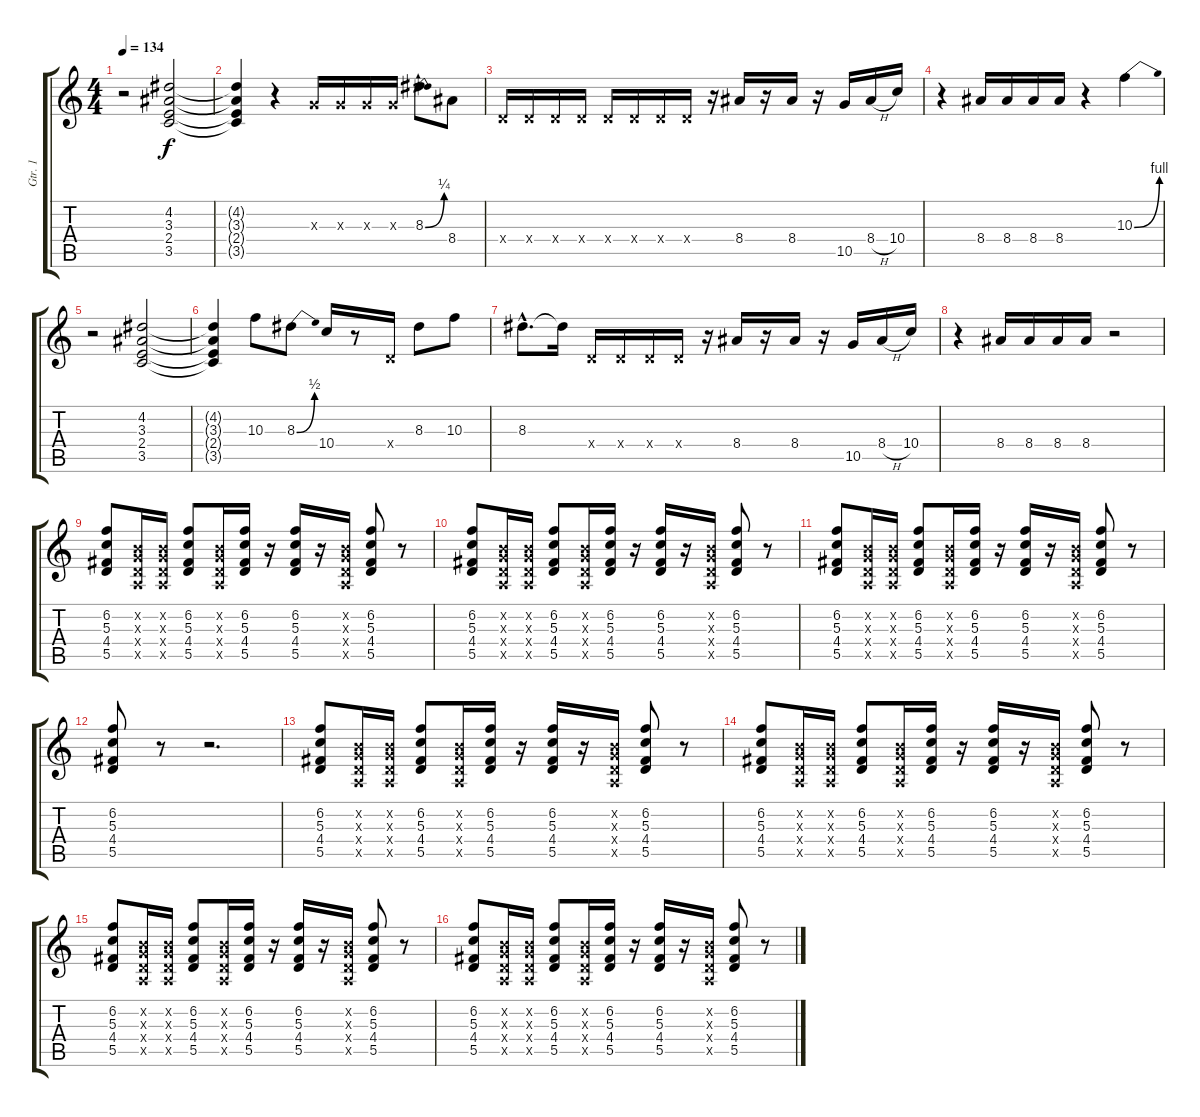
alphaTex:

\track ("Gtr. 1" "Gtr. 1") {instrument electricguitarclean}
\staff {score tabs}
\tuning (E4 B3 G3 D3 A2 E2) {hide}
\ts (4 4)
\tempo 134
\clef g2
\ks c
r.2{dy f} (4.2 3.3 2.4 3.5).2 |
(4.2{t} 3.3{t} 2.4{t} 3.5{t}).4 r.4 0.3{x}.16 0.3{x}.16 0.3{x}.16 0.3{x}.16 8.3{be (bend 0 0 60 1)}.8 8.4.8 |
0.4{x}.16 0.4{x}.16 0.4{x}.16 0.4{x}.16 0.4{x}.16 0.4{x}.16 0.4{x}.16 0.4{x}.16 r.16 8.4.16 r.16 8.4.16 r.16 10.5.16 8.4{h}.16 10.4.16 |
r.4 8.4.16 8.4.16 8.4.16 8.4.16 r.4 10.3{be (bend 0 0 60 4)}.4 |
r.2 (4.2 3.3 2.4 3.5).2 |
(4.2{t} 3.3{t} 2.4{t} 3.5{t}).4 10.3.8 8.3{be (bend 0 0 60 2)}.8 10.4.16 r.8 0.4{x}.16 8.3.8 10.3.8 |
8.3{hac}.8{d} 8.3{t}.16 0.4{x}.16 0.4{x}.16 0.4{x}.16 0.4{x}.16 r.16 8.4.16 r.16 8.4.16 r.16 10.5.16 8.4{h}.16 10.4.16 |
r.4 8.4.16 8.4.16 8.4.16 8.4.16 r.2 |
(6.2 5.3 4.4 5.5).8 (0.2{x} 0.3{x} 0.4{x} 0.5{x}).16 (0.2{x} 0.3{x} 0.4{x} 0.5{x}).16 (6.2 5.3 4.4 5.5).8 (0.2{x} 0.3{x} 0.4{x} 0.5{x}).16 (6.2 5.3 4.4 5.5).16 r.16 (6.2 5.3 4.4 5.5).16 r.16 (0.2{x} 0.3{x} 0.4{x} 0.5{x}).16 (6.2 5.3 4.4 5.5).8 r.8 |
(6.2 5.3 4.4 5.5).8 (0.2{x} 0.3{x} 0.4{x} 0.5{x}).16 (0.2{x} 0.3{x} 0.4{x} 0.5{x}).16 (6.2 5.3 4.4 5.5).8 (0.2{x} 0.3{x} 0.4{x} 0.5{x}).16 (6.2 5.3 4.4 5.5).16 r.16 (6.2 5.3 4.4 5.5).16 r.16 (0.2{x} 0.3{x} 0.4{x} 0.5{x}).16 (6.2 5.3 4.4 5.5).8 r.8 |
(6.2 5.3 4.4 5.5).8 (0.2{x} 0.3{x} 0.4{x} 0.5{x}).16 (0.2{x} 0.3{x} 0.4{x} 0.5{x}).16 (6.2 5.3 4.4 5.5).8 (0.2{x} 0.3{x} 0.4{x} 0.5{x}).16 (6.2 5.3 4.4 5.5).16 r.16 (6.2 5.3 4.4 5.5).16 r.16 (0.2{x} 0.3{x} 0.4{x} 0.5{x}).16 (6.2 5.3 4.4 5.5).8 r.8 |
(6.2 5.3 4.4 5.5).8 r.8 r.2{d} |
(6.2 5.3 4.4 5.5).8 (0.2{x} 0.3{x} 0.4{x} 0.5{x}).16 (0.2{x} 0.3{x} 0.4{x} 0.5{x}).16 (6.2 5.3 4.4 5.5).8 (0.2{x} 0.3{x} 0.4{x} 0.5{x}).16 (6.2 5.3 4.4 5.5).16 r.16 (6.2 5.3 4.4 5.5).16 r.16 (0.2{x} 0.3{x} 0.4{x} 0.5{x}).16 (6.2 5.3 4.4 5.5).8 r.8 |
(6.2 5.3 4.4 5.5).8 (0.2{x} 0.3{x} 0.4{x} 0.5{x}).16 (0.2{x} 0.3{x} 0.4{x} 0.5{x}).16 (6.2 5.3 4.4 5.5).8 (0.2{x} 0.3{x} 0.4{x} 0.5{x}).16 (6.2 5.3 4.4 5.5).16 r.16 (6.2 5.3 4.4 5.5).16 r.16 (0.2{x} 0.3{x} 0.4{x} 0.5{x}).16 (6.2 5.3 4.4 5.5).8 r.8 |
(6.2 5.3 4.4 5.5).8 (0.2{x} 0.3{x} 0.4{x} 0.5{x}).16 (0.2{x} 0.3{x} 0.4{x} 0.5{x}).16 (6.2 5.3 4.4 5.5).8 (0.2{x} 0.3{x} 0.4{x} 0.5{x}).16 (6.2 5.3 4.4 5.5).16 r.16 (6.2 5.3 4.4 5.5).16 r.16 (0.2{x} 0.3{x} 0.4{x} 0.5{x}).16 (6.2 5.3 4.4 5.5).8 r.8 |
(6.2 5.3 4.4 5.5).8 (0.2{x} 0.3{x} 0.4{x} 0.5{x}).16 (0.2{x} 0.3{x} 0.4{x} 0.5{x}).16 (6.2 5.3 4.4 5.5).8 (0.2{x} 0.3{x} 0.4{x} 0.5{x}).16 (6.2 5.3 4.4 5.5).16 r.16 (6.2 5.3 4.4 5.5).16 r.16 (0.2{x} 0.3{x} 0.4{x} 0.5{x}).16 (6.2 5.3 4.4 5.5).8 r.8
